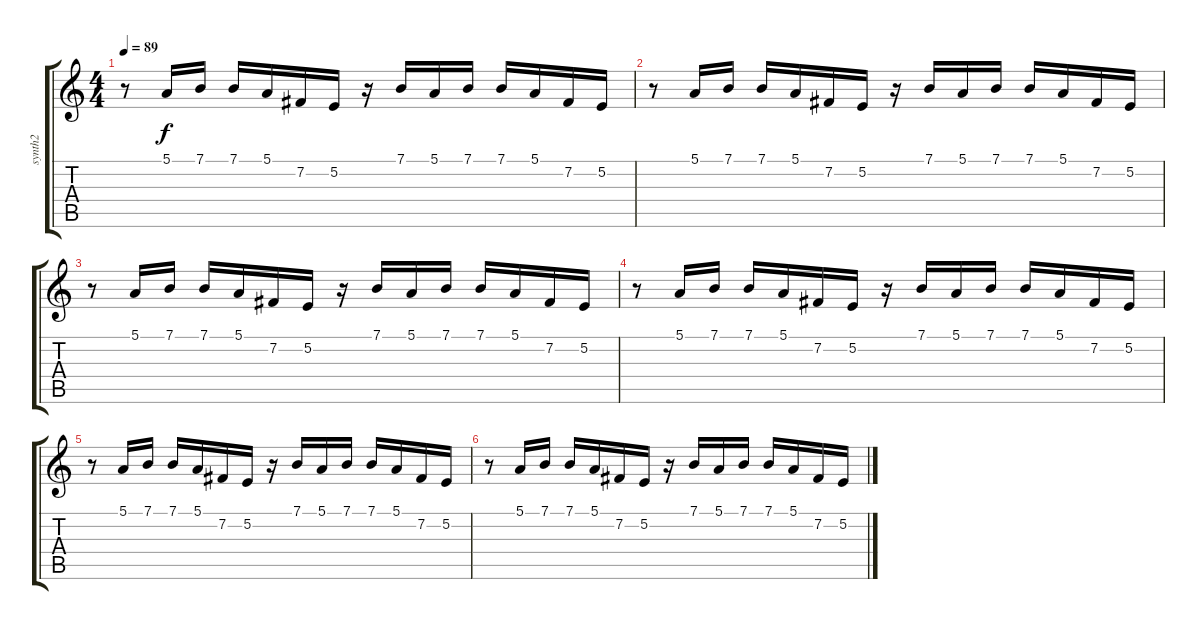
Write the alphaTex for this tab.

\track ("synth2" "synth2") {instrument acousticgrandpiano}
\staff {score tabs}
\tuning (E4 B3 G3 D3 A2 E2) {hide}
\ts (4 4)
\tempo 89
\clef g2
\ks c
r.8{dy f} 5.1.16{volume 6} 7.1.16{volume 6} 7.1.16{volume 6} 5.1.16{volume 6} 7.2.16{volume 5} 5.2.16{volume 5} r.16 7.1.16{volume 5} 5.1.16{volume 5} 7.1.16{volume 4} 7.1.16{volume 4} 5.1.16{volume 4} 7.2.16{volume 4} 5.2.16{volume 4} |
r.8 5.1.16{volume 3} 7.1.16{volume 3} 7.1.16{volume 3} 5.1.16{volume 2} 7.2.16{volume 2} 5.2.16{volume 2} r.16 7.1.16{volume 2} 5.1.16{volume 2} 7.1.16{volume 1} 7.1.16{volume 1} 5.1.16{volume 1} 7.2.16{volume 1} 5.2.16{volume 0} |
r.8 5.1.16{volume 0} 7.1.16 7.1.16 5.1.16 7.2.16 5.2.16 r.16 7.1.16 5.1.16 7.1.16 7.1.16 5.1.16 7.2.16 5.2.16 |
r.8 5.1.16 7.1.16 7.1.16 5.1.16 7.2.16 5.2.16 r.16 7.1.16 5.1.16 7.1.16 7.1.16 5.1.16 7.2.16 5.2.16 |
r.8 5.1.16 7.1.16 7.1.16 5.1.16 7.2.16 5.2.16 r.16 7.1.16 5.1.16 7.1.16 7.1.16 5.1.16 7.2.16 5.2.16 |
r.8 5.1.16 7.1.16 7.1.16 5.1.16 7.2.16 5.2.16 r.16 7.1.16 5.1.16 7.1.16 7.1.16 5.1.16 7.2.16 5.2.16
